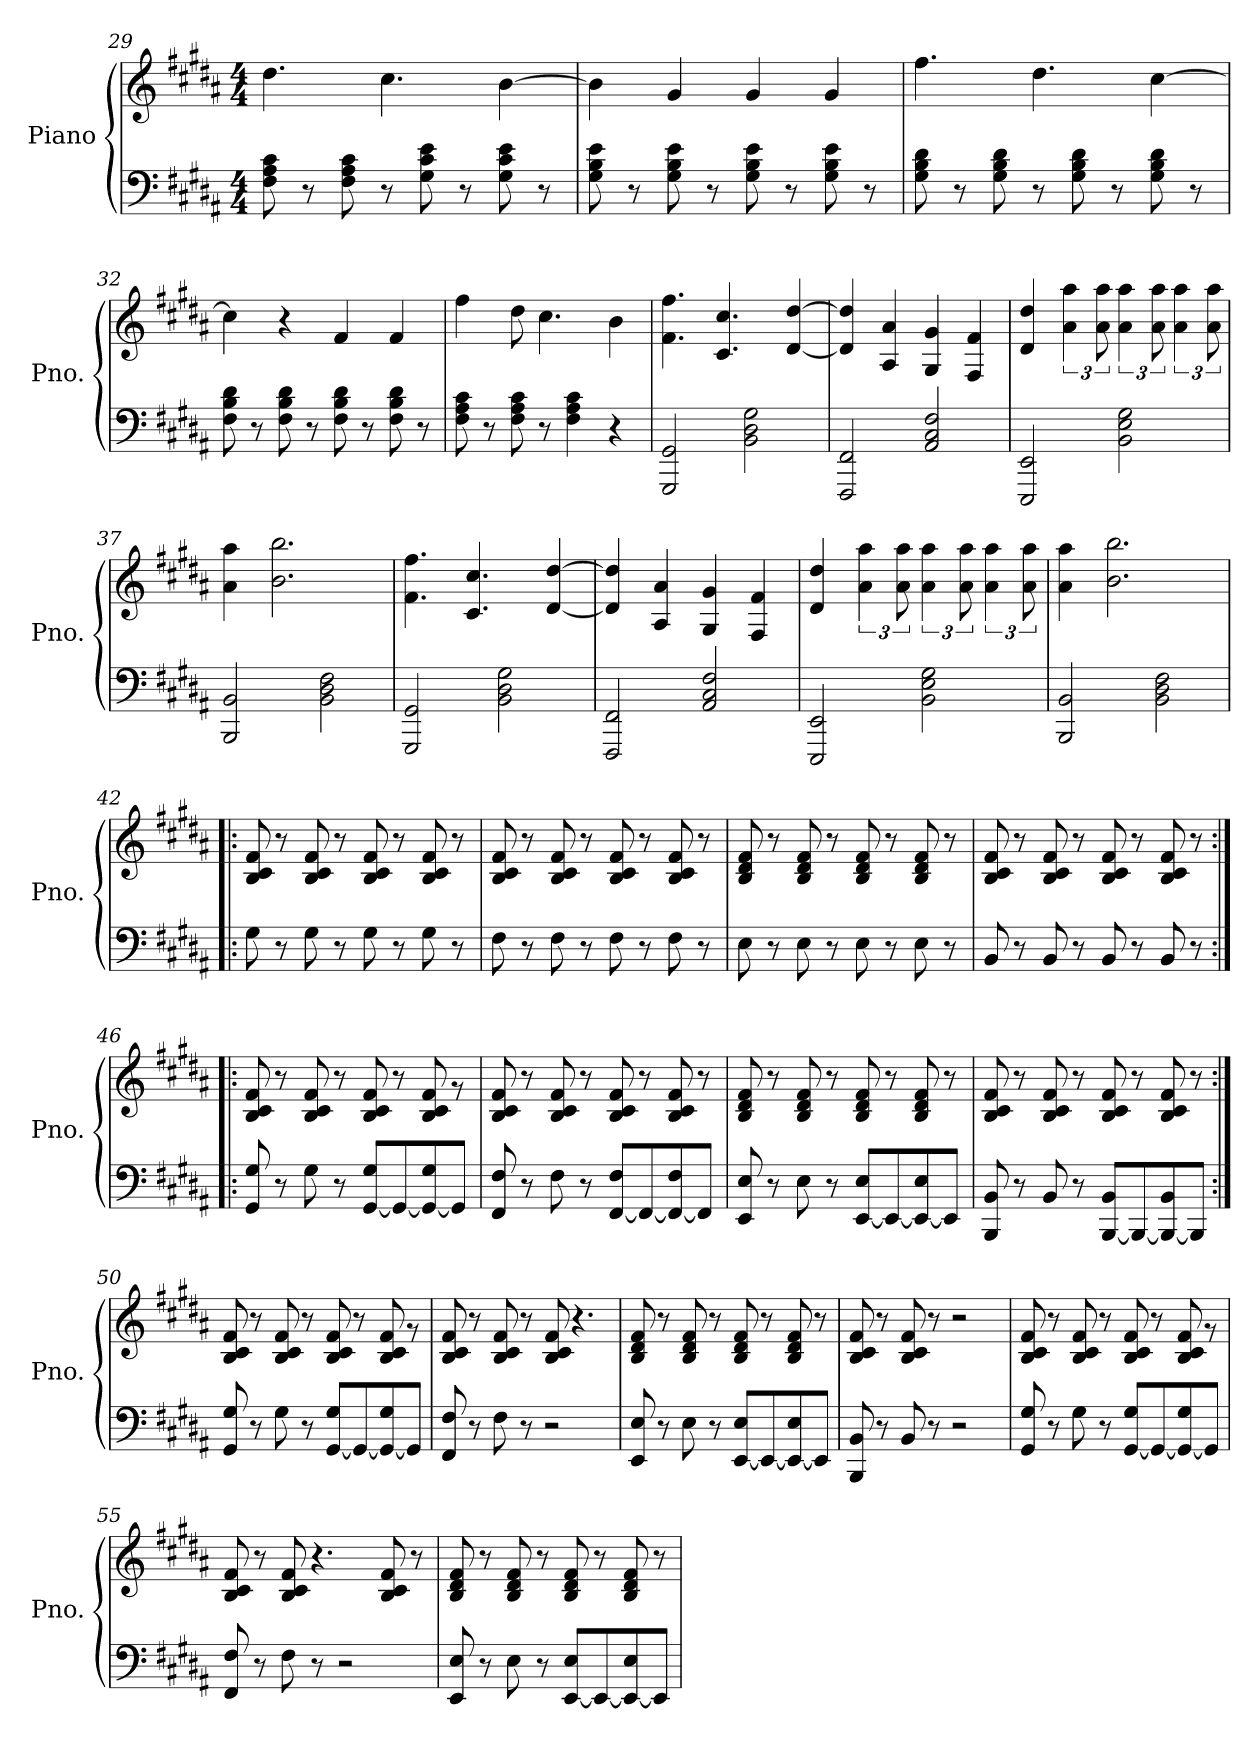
**kern	**kern
*part1	*part1
*staff2	*staff1
*I"Piano	*
*I'Pno.	*
*clefF4	*clefG2
*k[f#c#g#d#a#]	*k[f#c#g#d#a#]
*M4/4	*M4/4
=29	=29
8F#\ 8A#\ 8c#\	4.dd#\
8r	.
8F#\ 8A#\ 8c#\	.
8r	4.cc#\
8G#\ 8c#\ 8e\	.
8r	.
8G#\ 8c#\ 8e\	[4b\
8r	.
!!LO:LB:g=z
=30	=30
8G#\ 8B\ 8e\	4b\]
8r	.
8G#\ 8B\ 8e\	4g#/
8r	.
8G#\ 8B\ 8e\	4g#/
8r	.
8G#\ 8B\ 8e\	4g#/
8r	.
=31	=31
8G#\ 8B\ 8d#\	4.ff#\
8r	.
8G#\ 8B\ 8d#\	.
8r	4.dd#\
8G#\ 8B\ 8d#\	.
8r	.
8G#\ 8B\ 8d#\	[4cc#\
8r	.
=32	=32
8F#\ 8B\ 8d#\	4cc#\]
8r	.
8F#\ 8B\ 8d#\	4r
8r	.
8F#\ 8B\ 8d#\	4f#/
8r	.
8F#\ 8B\ 8d#\	4f#/
8r	.
=33	=33
8F#\ 8A#\ 8c#\	4ff#\
8r	.
8F#\ 8A#\ 8c#\	8dd#\
8r	4.cc#\
4F#\ 4A#\ 4c#\	.
4r	4b\
=34	=34
2GGG#/ 2GG#/	4.f#\ 4.ff#\
.	4.c#/ 4.cc#/
2BB\ 2D#\ 2G#\	.
.	[4d#/ [4dd#/
=35	=35
2FFF#/ 2FF#/	4d#/] 4dd#/]
.	4A#/ 4a#/
2AA#/ 2C#/ 2F#/	4G#/ 4g#/
.	4F#/ 4f#/
!!LO:LB:g=z
=36	=36
2EEE/ 2EE/	4d#/ 4dd#/
.	6a#\ 6aa#\
.	12a#\ 12aa#\
2BB\ 2E\ 2G#\	6a#\ 6aa#\
.	12a#\ 12aa#\
.	6a#\ 6aa#\
.	12a#\ 12aa#\
=37	=37
2BBB/ 2BB/	4a#\ 4aa#\
.	2.b\ 2.bb\
2BB\ 2D#\ 2F#\	.
=38	=38
2GGG#/ 2GG#/	4.f#\ 4.ff#\
.	4.c#/ 4.cc#/
2BB\ 2D#\ 2G#\	.
.	[4d#/ [4dd#/
=39	=39
2FFF#/ 2FF#/	4d#/] 4dd#/]
.	4A#/ 4a#/
2AA#/ 2C#/ 2F#/	4G#/ 4g#/
.	4F#/ 4f#/
=40	=40
2EEE/ 2EE/	4d#/ 4dd#/
.	6a#\ 6aa#\
.	12a#\ 12aa#\
2BB\ 2E\ 2G#\	6a#\ 6aa#\
.	12a#\ 12aa#\
.	6a#\ 6aa#\
.	12a#\ 12aa#\
=41	=41
2BBB/ 2BB/	4a#\ 4aa#\
.	2.b\ 2.bb\
2BB\ 2D#\ 2F#\	.
!!LO:LB:g=z
=42!|:	=42!|:
8G#\	8B/ 8c#/ 8f#/
8r	8r
8G#\	8B/ 8c#/ 8f#/
8r	8r
8G#\	8B/ 8c#/ 8f#/
8r	8r
8G#\	8B/ 8c#/ 8f#/
8r	8r
=43	=43
8F#\	8B/ 8c#/ 8f#/
8r	8r
8F#\	8B/ 8c#/ 8f#/
8r	8r
8F#\	8B/ 8c#/ 8f#/
8r	8r
8F#\	8B/ 8c#/ 8f#/
8r	8r
=44	=44
8E\	8B/ 8d#/ 8f#/
8r	8r
8E\	8B/ 8d#/ 8f#/
8r	8r
8E\	8B/ 8d#/ 8f#/
8r	8r
8E\	8B/ 8d#/ 8f#/
8r	8r
!!LO:LB:g=z
=45	=45
8BB/	8B/ 8c#/ 8f#/
8r	8r
8BB/	8B/ 8c#/ 8f#/
8r	8r
8BB/	8B/ 8c#/ 8f#/
8r	8r
8BB/	8B/ 8c#/ 8f#/
8r	8r
=46:|!|:	=46:|!|:
8GG#/ 8G#/	8B/ 8c#/ 8f#/
8r	8r
8G#\	8B/ 8c#/ 8f#/
8r	8r
[8GG#/ 8G#/L	8B/ 8c#/ 8f#/
8GG#/_	8r
8GG#/_ 8G#/	8B/ 8c#/ 8f#/
8GG#/J]	8rg
=47	=47
8FF#/ 8F#/	8B/ 8c#/ 8f#/
8r	8r
8F#\	8B/ 8c#/ 8f#/
8r	8r
[8FF#/ 8F#/L	8B/ 8c#/ 8f#/
8FF#/_	8r
8FF#/_ 8F#/	8B/ 8c#/ 8f#/
8FF#/J]	8r
!!LO:PB:g=z
=48	=48
8EE/ 8E/	8B/ 8d#/ 8f#/
8r	8r
8E\	8B/ 8d#/ 8f#/
8r	8r
[8EE/ 8E/L	8B/ 8d#/ 8f#/
8EE/_	8r
8EE/_ 8E/	8B/ 8d#/ 8f#/
8EE/J]	8r
=49	=49
8BBB/ 8BB/	8B/ 8c#/ 8f#/
8r	8r
8BB/	8B/ 8c#/ 8f#/
8r	8r
[8BBB/ 8BB/L	8B/ 8c#/ 8f#/
8BBB/_	8r
8BBB/_ 8BB/	8B/ 8c#/ 8f#/
8BBB/J]	8r
=50:|!	=50:|!
8GG#/ 8G#/	8B/ 8c#/ 8f#/
8r	8r
8G#\	8B/ 8c#/ 8f#/
8r	8r
[8GG#/ 8G#/L	8B/ 8c#/ 8f#/
8GG#/_	8r
8GG#/_ 8G#/	8B/ 8c#/ 8f#/
8GG#/J]	8rg
=51	=51
8FF#/ 8F#/	8B/ 8c#/ 8f#/
8r	8r
8F#\	8B/ 8c#/ 8f#/
8r	8r
2r	8B/ 8c#/ 8f#/
.	4.r
!!LO:LB:g=z
=52	=52
8EE/ 8E/	8B/ 8d#/ 8f#/
8r	8r
8E\	8B/ 8d#/ 8f#/
8r	8r
[8EE/ 8E/L	8B/ 8d#/ 8f#/
8EE/_	8r
8EE/_ 8E/	8B/ 8d#/ 8f#/
8EE/J]	8r
=53	=53
8BBB/ 8BB/	8B/ 8c#/ 8f#/
8r	8r
8BB/	8B/ 8c#/ 8f#/
8r	8r
2r	2r
=54	=54
8GG#/ 8G#/	8B/ 8c#/ 8f#/
8r	8r
8G#\	8B/ 8c#/ 8f#/
8r	8r
[8GG#/ 8G#/L	8B/ 8c#/ 8f#/
8GG#/_	8r
8GG#/_ 8G#/	8B/ 8c#/ 8f#/
8GG#/J]	8rg
=55	=55
8FF#/ 8F#/	8B/ 8c#/ 8f#/
8r	8r
8F#\	8B/ 8c#/ 8f#/
8r	4.r
2r	.
.	8B/ 8c#/ 8f#/
.	8r
!!LO:LB:g=z
=56	=56
8EE/ 8E/	8B/ 8d#/ 8f#/
8r	8r
8E\	8B/ 8d#/ 8f#/
8r	8r
[8EE/ 8E/L	8B/ 8d#/ 8f#/
8EE/_	8r
8EE/_ 8E/	8B/ 8d#/ 8f#/
8EE/J]	8r
=	=
*-	*-
